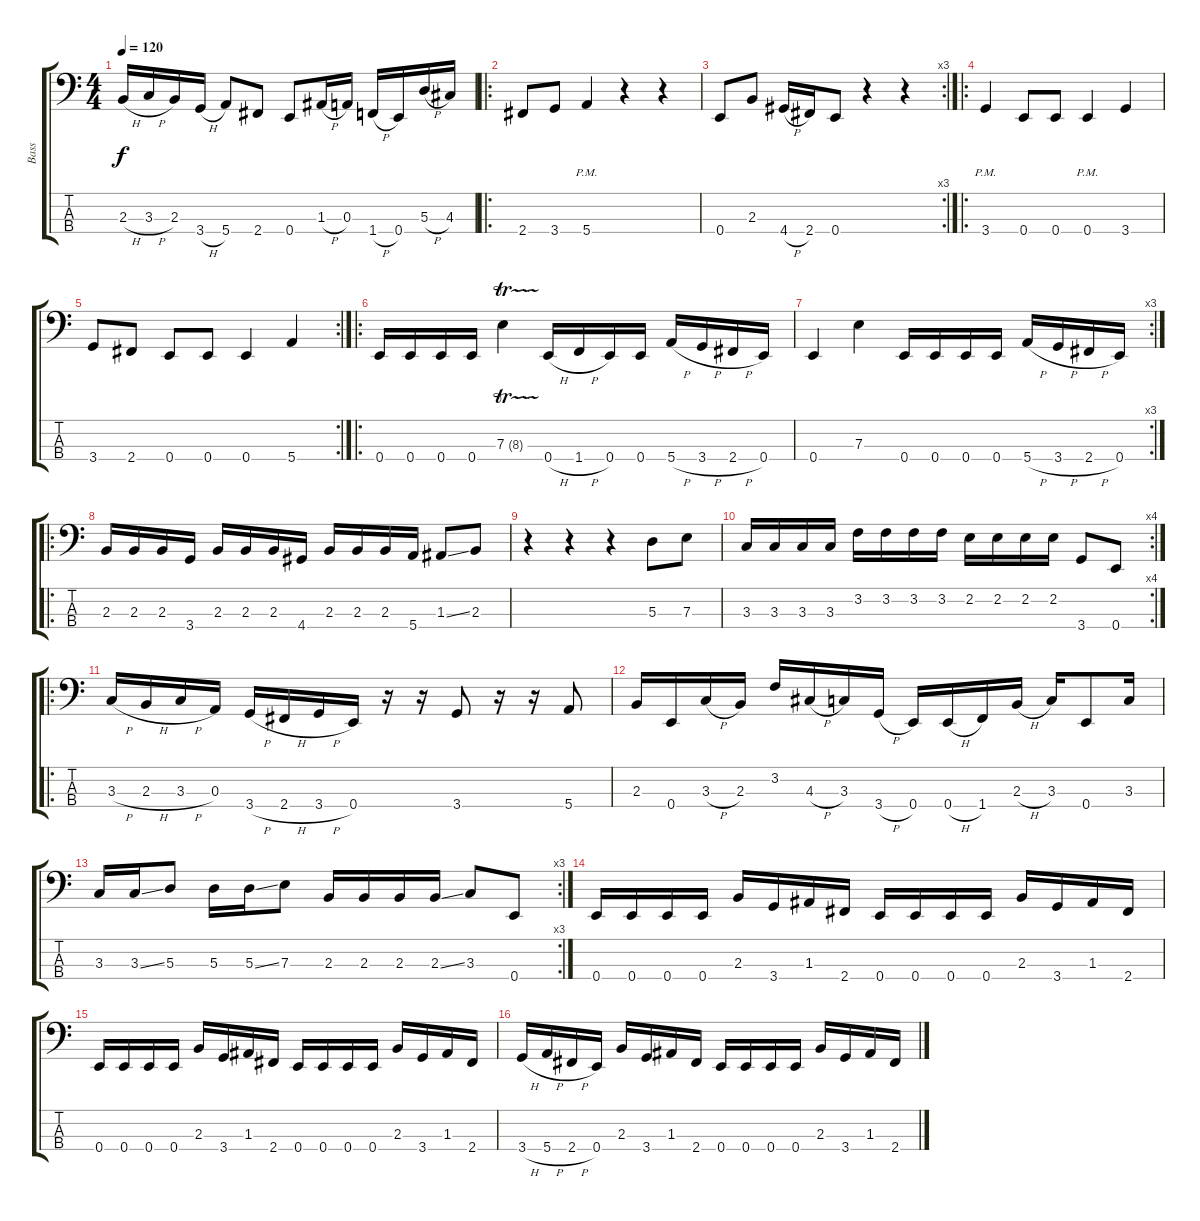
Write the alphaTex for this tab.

\track ("Bass" "Bass") {instrument electricbasspick}
\staff {score tabs}
\tuning (G2 D2 A1 E1) {hide}
\ts (4 4)
\tempo 120
\clef f4
\ks c
2.3{h}.16{dy f instrument electricbasspick} 3.3{h}.16 2.3.16 3.4{h}.16 5.4.8 2.4.8 0.4.8 1.3{h}.16 0.3.16 1.4{h}.16 0.4.16 5.3{h}.16 4.3.16 |
\ro
2.4.8 3.4.8 5.4{pm}.4 r.4 r.4 |
\rc 3
0.4.8 2.3.8 4.4{h}.16 2.4.16 0.4.8 r.4 r.4 |
\ro
3.4{pm}.4 0.4.8 0.4.8 0.4{pm}.4 3.4.4 |
\rc 2
3.4.8 2.4.8 0.4.8 0.4.8 0.4.4 5.4.4 |
\ro
0.4.16 0.4.16 0.4.16 0.4.16 7.3{tr (8 16)}.4 0.4{h}.16 1.4{h}.16 0.4.16 0.4.16 5.4{h}.16 3.4{h}.16 2.4{h}.16 0.4.16 |
\rc 3
0.4.4 7.3.4 0.4.16 0.4.16 0.4.16 0.4.16 5.4{h}.16 3.4{h}.16 2.4{h}.16 0.4.16 |
\ro
2.3.16 2.3.16 2.3.16 3.4.16 2.3.16 2.3.16 2.3.16 4.4.16 2.3.16 2.3.16 2.3.16 5.4.16 1.3{ss}.8 2.3.8 |
r.4 r.4 r.4 5.3.8 7.3.8 |
\rc 4
3.3.16 3.3.16 3.3.16 3.3.16 3.2.16 3.2.16 3.2.16 3.2.16 2.2.16 2.2.16 2.2.16 2.2.16 3.4.8 0.4.8 |
\ro
3.3{h}.16 2.3{h}.16 3.3{h}.16 0.3.16 3.4{h}.16 2.4{h}.16 3.4{h}.16 0.4.16 r.16 r.16 3.4.8 r.16 r.16 5.4.8 |
2.3.16 0.4.16 3.3{h}.16 2.3.16 3.2.16 4.3{h}.16 3.3.16 3.4{h}.16 0.4.16 0.4{h}.16 1.4.16 2.3{h}.16 3.3.16 0.4.8 3.3.16 |
\rc 3
3.3.16 3.3{ss}.16 5.3.8 5.3.16 5.3{ss}.16 7.3.8 2.3.16 2.3.16 2.3.16 2.3{ss}.16 3.3.8 0.4.8 |
0.4.16 0.4.16 0.4.16 0.4.16 2.3.16 3.4.16 1.3.16 2.4.16 0.4.16 0.4.16 0.4.16 0.4.16 2.3.16 3.4.16 1.3.16 2.4.16 |
0.4.16 0.4.16 0.4.16 0.4.16 2.3.16 3.4.16 1.3.16 2.4.16 0.4.16 0.4.16 0.4.16 0.4.16 2.3.16 3.4.16 1.3.16 2.4.16 |
3.4{h}.16 5.4{h}.16 2.4{h}.16 0.4.16 2.3.16 3.4.16 1.3.16 2.4.16 0.4.16 0.4.16 0.4.16 0.4.16 2.3.16 3.4.16 1.3.16 2.4.16
